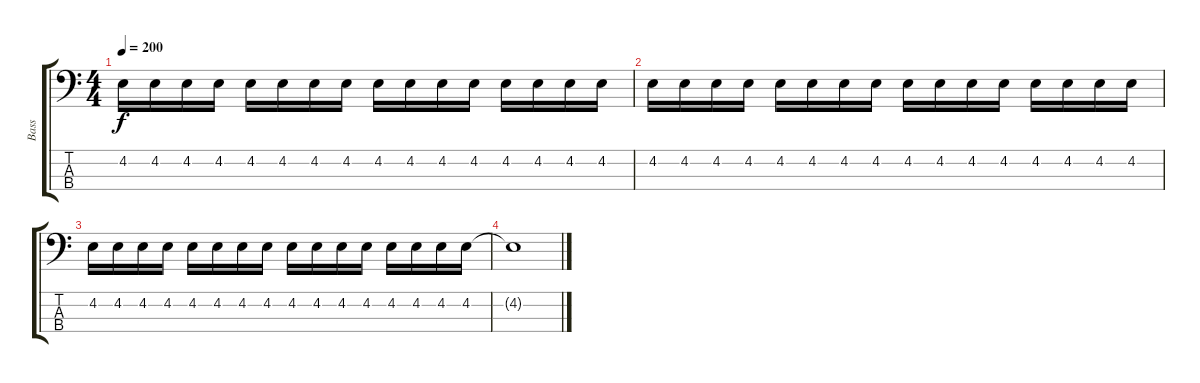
\track ("Bass" "Bass") {instrument electricbassfinger}
\staff {score tabs}
\tuning (F2 C2 G1 D1) {hide}
\ts (4 4)
\tempo 200
\clef f4
\ks c
4.2.16{dy f} 4.2.16 4.2.16 4.2.16 4.2.16 4.2.16 4.2.16 4.2.16 4.2.16 4.2.16 4.2.16 4.2.16 4.2.16 4.2.16 4.2.16 4.2.16 |
4.2.16 4.2.16 4.2.16 4.2.16 4.2.16 4.2.16 4.2.16 4.2.16 4.2.16 4.2.16 4.2.16 4.2.16 4.2.16 4.2.16 4.2.16 4.2.16 |
4.2.16 4.2.16 4.2.16 4.2.16 4.2.16 4.2.16 4.2.16 4.2.16 4.2.16 4.2.16 4.2.16 4.2.16 4.2.16 4.2.16 4.2.16 4.2.16 |
4.2{t}.1
